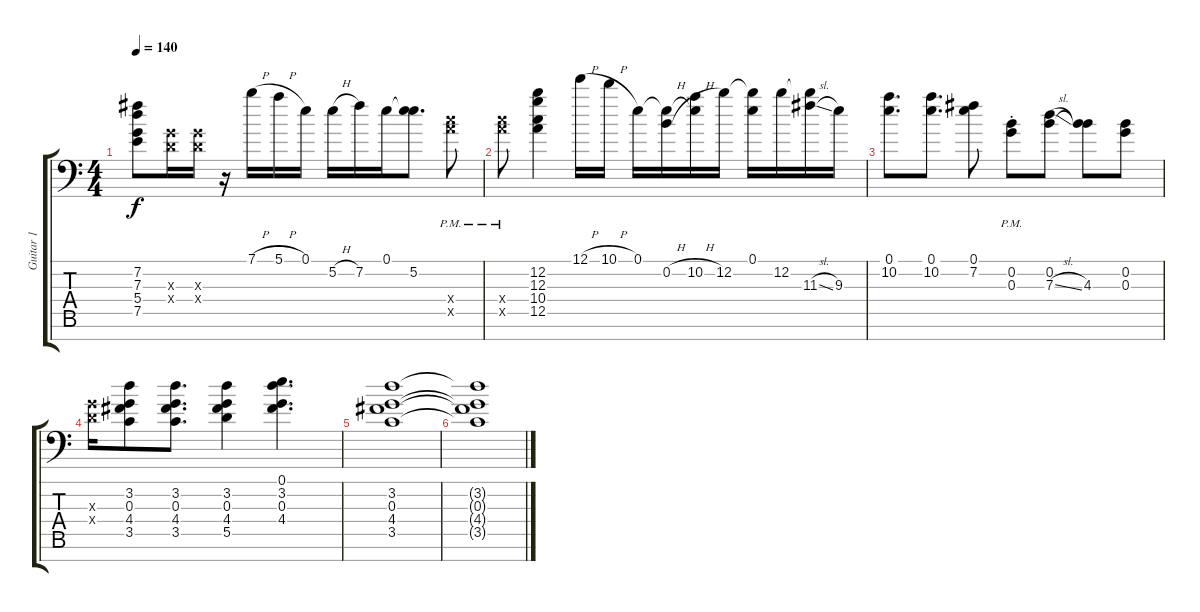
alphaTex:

\track ("Guitar 1" "Guitar 1") {instrument distortionguitar}
\staff {score tabs}
\tuning (E4 B3 G3 D3 A2 E2 A1) {hide}
\ts (4 4)
\tempo 140
\clef f4
\ks c
(7.2 7.3 5.4 7.5).8{dy f} (0.3{x} 0.4{x}).16 (0.3{x} 0.4{x}).16 r.16 7.1{h}.16 5.1{h}.16 0.1.16 5.2{h}.16 7.2.16 0.1.16 (0.1{t} 5.2).8{d} (10.4{pm x} 12.5{pm x}).8 |
(10.4{pm x} 12.5{pm x}).8 (12.2 12.3 10.4 12.5).4 12.1{h}.16 10.1{h}.16 0.1.16 (0.1{t} 0.2{h}).16 (0.1{t} 10.2{h}).16 12.2.16 (0.1 12.2{t}).16 12.2.16 (12.2{t} 11.3{sl}).16 9.3.16 |
(0.1 10.2).8{d} (0.1 10.2).8{d} (0.1 7.2).8 (0.2{pm st} 0.3{pm st}).8 (0.2 7.3{sl}).8 (0.2{t} 4.3).8 (0.2 0.3).8 |
(0.3{x} 0.4{x}).16 (3.2 0.3 4.4 3.5).8 (3.2 0.3 4.4 3.5).8{d} (3.2 0.3 4.4 5.5).4 (0.1 3.2 0.3 4.4).4{d} |
(3.2 0.3 4.4 3.5).1 |
(3.2{t} 0.3{t} 4.4{t} 3.5{t}).1
